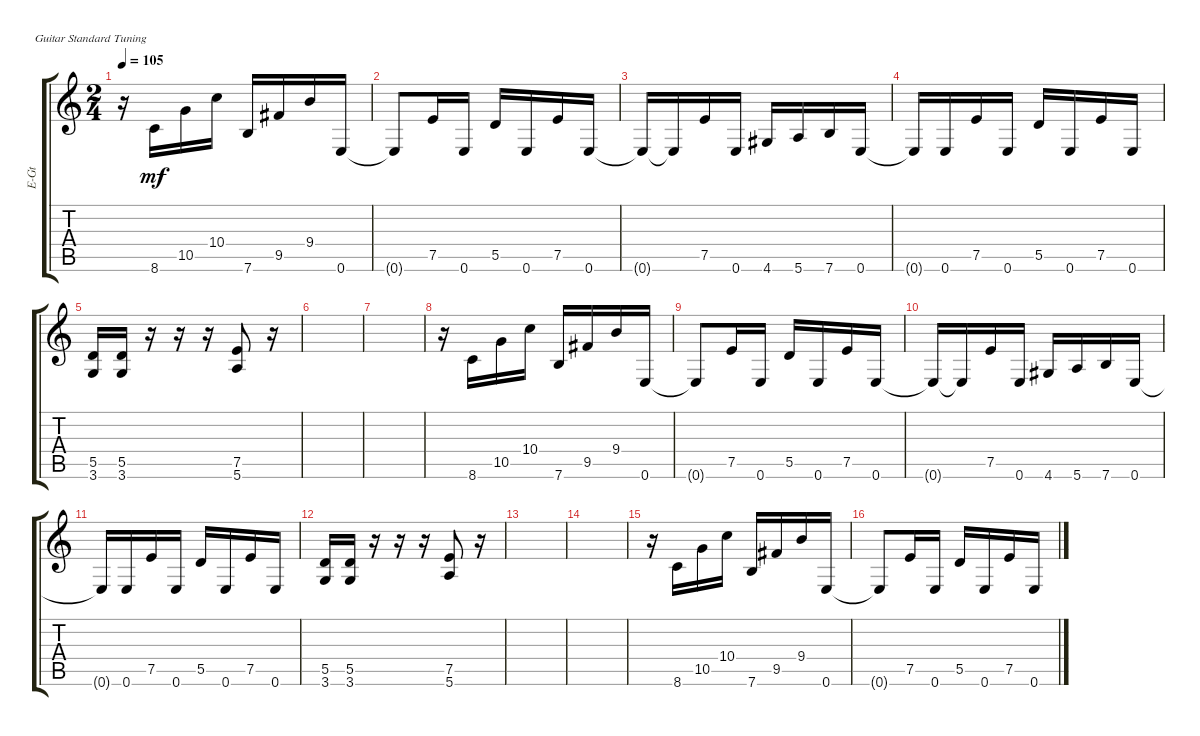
\defaultSystemsLayout 4
\bracketExtendMode groupsimilarinstruments
\otherSystemsTrackNameOrientation horizontal
\track ("Al Di Electric" "E-Gt") {instrument overdrivenguitar}
\staff {score tabs}
\tuning (E4 B3 G3 D3 A2 E2)
\ts (2 4)
\tempo 105
\clef g2
\ks c
r.16{dy mf beam Down} 8.6.16{beam Up} 10.5.16{beam Up} 10.4.16{beam Up} 7.6.16{beam Up} 9.5{acc #}.16{beam Up} 9.4.16{beam Up} 0.6.16{beam Up} |
0.6{t}.8{beam Up} 7.5.16{beam Up} 0.6.16{beam Up} 5.5.16{beam Up} 0.6.16{beam Up} 7.5.16{beam Up} 0.6.16{beam Up} |
0.6{t}.16{beam Up} 0.6{t}.16{beam Up} 7.5.16{beam Up} 0.6.16{beam Up} 4.6{acc #}.16{beam Up} 5.6.16{beam Up} 7.6.16{beam Up} 0.6.16{beam Up} |
0.6{t}.16{beam Up} 0.6.16{beam Up} 7.5.16{beam Up} 0.6.16{beam Up} 5.5.16{beam Up} 0.6.16{beam Up} 7.5.16{beam Up} 0.6.16{beam Up} |
(3.6 5.5).16{beam Up} (3.6 5.5).16{beam Up} r.16{beam Up} r.16{beam Up} r.16{beam Up} (5.6 7.5).8{beam Up} r.16{beam Up} |
|
|
r.16{beam Down} 8.6.16{beam Up} 10.5.16{beam Up} 10.4.16{beam Up} 7.6.16{beam Up} 9.5{acc #}.16{beam Up} 9.4.16{beam Up} 0.6.16{beam Up} |
0.6{t}.8{beam Up} 7.5.16{beam Up} 0.6.16{beam Up} 5.5.16{beam Up} 0.6.16{beam Up} 7.5.16{beam Up} 0.6.16{beam Up} |
0.6{t}.16{beam Up} 0.6{t}.16{beam Up} 7.5.16{beam Up} 0.6.16{beam Up} 4.6{acc #}.16{beam Up} 5.6.16{beam Up} 7.6.16{beam Up} 0.6.16{beam Up} |
0.6{t}.16{beam Up} 0.6.16{beam Up} 7.5.16{beam Up} 0.6.16{beam Up} 5.5.16{beam Up} 0.6.16{beam Up} 7.5.16{beam Up} 0.6.16{beam Up} |
(3.6 5.5).16{beam Up} (3.6 5.5).16{beam Up} r.16{beam Up} r.16{beam Up} r.16{beam Up} (5.6 7.5).8{beam Up} r.16{beam Up} |
|
|
r.16{beam Down} 8.6.16{beam Up} 10.5.16{beam Up} 10.4.16{beam Up} 7.6.16{beam Up} 9.5{acc #}.16{beam Up} 9.4.16{beam Up} 0.6.16{beam Up} |
0.6{t}.8{beam Up} 7.5.16{beam Up} 0.6.16{beam Up} 5.5.16{beam Up} 0.6.16{beam Up} 7.5.16{beam Up} 0.6.16{beam Up}
